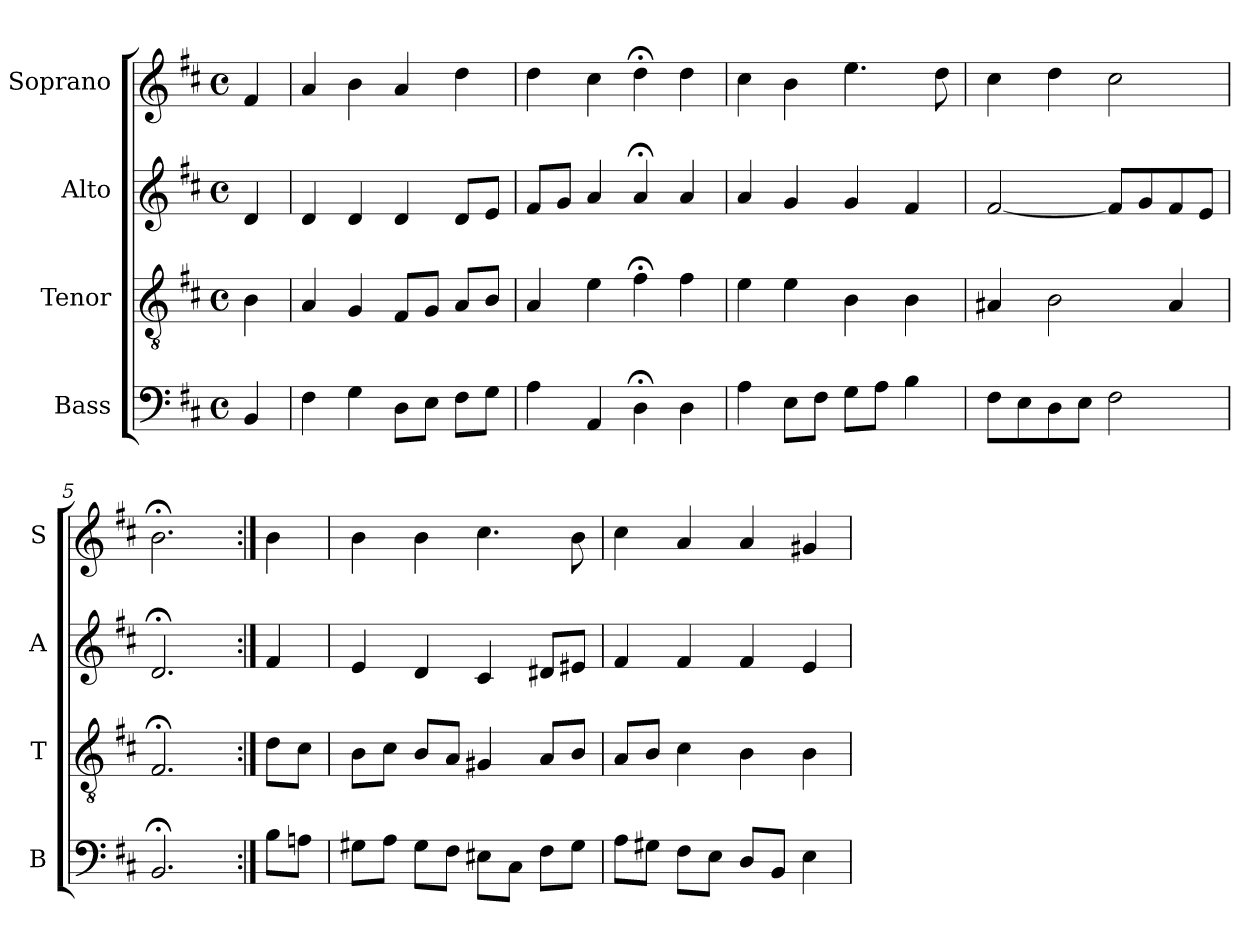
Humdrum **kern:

**kern	**kern	**kern	**kern
*part4	*part3	*part2	*part1
*staff4	*staff3	*staff2	*staff1
*I"Bass	*I"Tenor	*I"Alto	*I"Soprano
*I'B	*I'T	*I'A	*I'S
*clefF4	*clefGv2	*clefG2	*clefG2
*k[f#c#]	*k[f#c#]	*k[f#c#]	*k[f#c#]
*b:	*b:	*b:	*b:
*M4/4	*M4/4	*M4/4	*M4/4
*met(c)	*met(c)	*met(c)	*met(c)
*MM100	*MM100	*MM100	*MM100
=	=	=	=
4BB	4B	4d	4f#
=1	=1	=1	=1
4F#	4A	4d	4a
4G	4G	4d	4b
8DL	8F#L	4d	4a
8EJ	8GJ	.	.
8F#L	8AL	8dL	4dd
8GJ	8BJ	8eJ	.
=2	=2	=2	=2
4A	4A	8f#L	4dd
.	.	8gJ	.
4AA	4e	4a	4cc#
4D;<	4f#;<	4a;<	4dd;<
4D	4f#	4a	4dd
=3	=3	=3	=3
4A	4e	4a	4cc#
8EL	4e	4g	4b
8F#J	.	.	.
8GL	4B	4g	4.ee
8AJ	.	.	.
4B	4B	4f#	.
.	.	.	8dd
=4	=4	=4	=4
8F#L	4A#X	[2f#	4cc#
8E	.	.	.
8D	2B	.	4dd
8EJ	.	.	.
2F#	.	8f#L]	2cc#
.	.	8g	.
.	4A#	8f#	.
.	.	8eJ	.
=5	=5	=5	=5
2.BB;<	2.F#;<	2.d;<	2.b;<
=:|!	=:|!	=:|!	=:|!
8BL	8dL	4f#	4b
8AnJ	8c#J	.	.
=6	=6	=6	=6
8G#XL	8BL	4e	4b
8AJ	8c#J	.	.
8G#L	8BL	4d	4b
8F#J	8AJ	.	.
8E#XL	4G#X	4c#	4.cc#
8C#J	.	.	.
8F#L	8AL	8d#XL	.
8G#iJ	8BiJ	8e#XiJ	8bi
=7	=7	=7	=7
8AL	8AL	4f#	4cc#
8G#XJ	8BJ	.	.
8F#L	4c#	4f#	4a
8EJ	.	.	.
8DL	4B	4f#	4a
8BBJ	.	.	.
4E	4B	4e	4g#X
=	=	=	=
*-	*-	*-	*-
